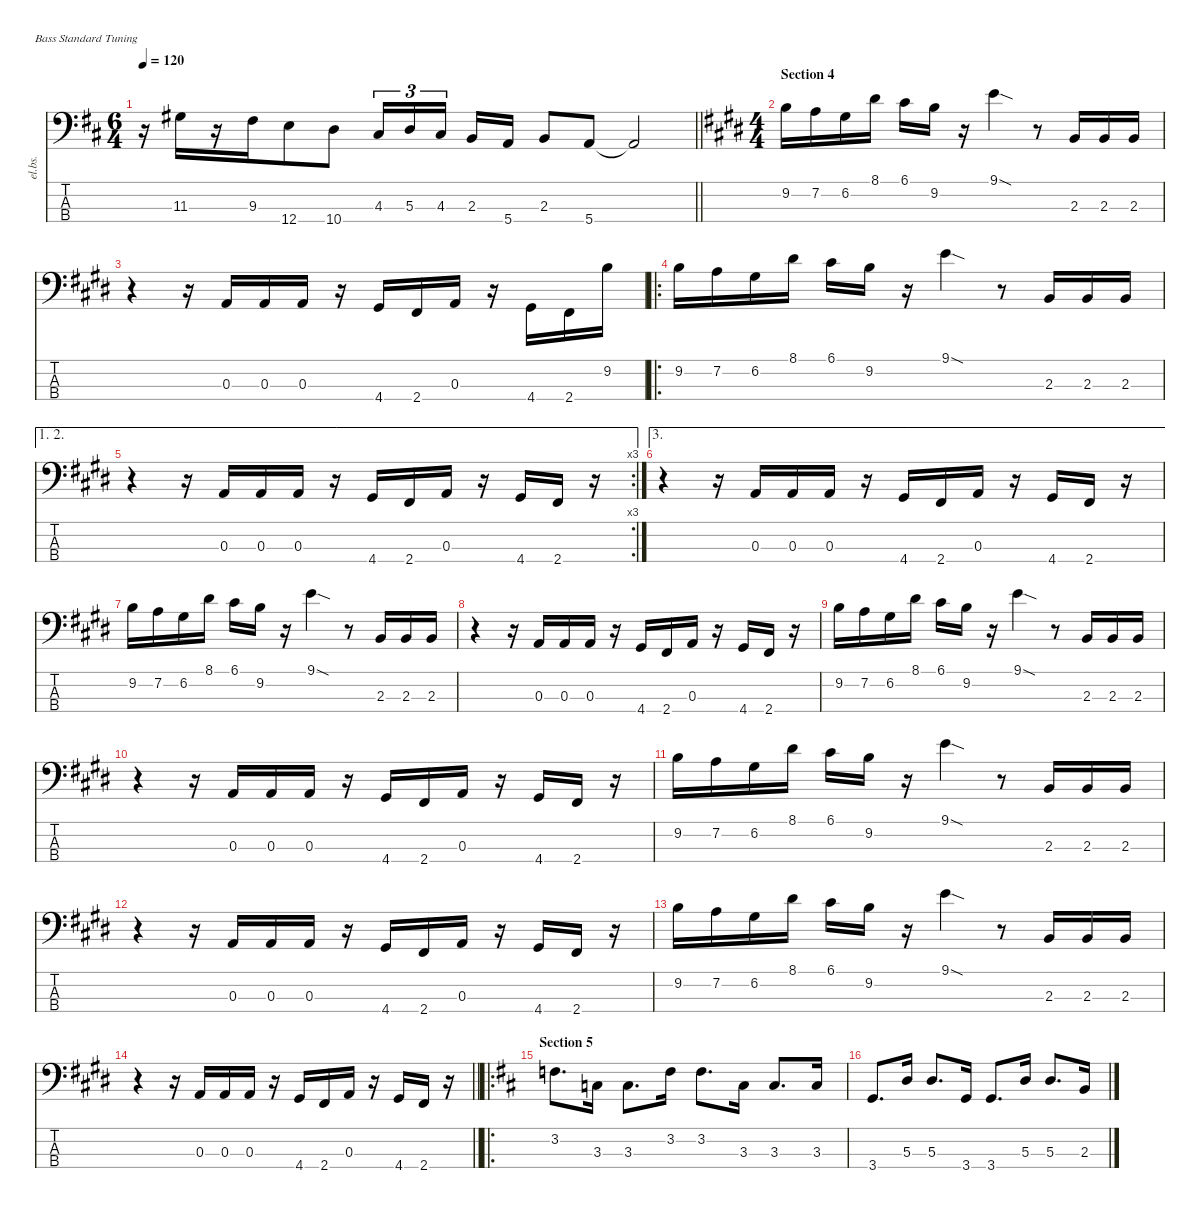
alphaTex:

\defaultSystemsLayout 4
\hideDynamics
\bracketExtendMode nobrackets
\otherSystemsTrackNameOrientation horizontal
\track ("Bass" "el.bs.") {instrument electricbassfinger}
\staff {score tabs}
\tuning (G2 D2 A1 E1)
\ts (6 4)
\beaming (8 6 6)
\tempo 120
\clef f4
\barLineRight lightlight
\ks d
r.16{dy f} 11.3{acc #}.16 r.16 9.3{acc #}.16 12.4{acc forcenatural}.8 10.4{acc forcenatural}.8 4.3{acc #}.16{tu (3 2)} 5.3{acc forcenatural}.16{tu (3 2)} 4.3{acc #}.16{tu (3 2)} 2.3{acc forcenatural}.16 5.4{acc forcenatural}.16 2.3{acc forcenatural}.8 5.4{acc forcenatural}.8 5.4{t acc forcenatural}.2 |
\ts (4 4)
\beaming (8 2 2 2 2)
\section ("" "Section 4")
\ks e
9.2{acc forcenatural}.16 7.2{acc forcenatural}.16 6.2{acc #}.16 8.1{acc #}.16 6.1{acc #}.16 9.2{acc forcenatural}.16 r.16 9.1{sod acc forcenatural}.4 r.8 2.3{acc forcenatural}.16 2.3{acc forcenatural}.16 2.3{acc forcenatural}.16 |
r.4 r.16 0.3{acc forcenatural}.16 0.3{acc forcenatural}.16 0.3{acc forcenatural}.16 r.16 4.4{acc #}.16 2.4{acc #}.16 0.3{acc forcenatural}.16 r.16 4.4{acc #}.16 2.4{acc #}.16 9.2{acc forcenatural}.16 |
\ro
9.2{acc forcenatural}.16 7.2{acc forcenatural}.16 6.2{acc #}.16 8.1{acc #}.16 6.1{acc #}.16 9.2{acc forcenatural}.16 r.16 9.1{sod acc forcenatural}.4 r.8 2.3{acc forcenatural}.16 2.3{acc forcenatural}.16 2.3{acc forcenatural}.16 |
\ae (1 2)
\rc 3
r.4 r.16 0.3{acc forcenatural}.16 0.3{acc forcenatural}.16 0.3{acc forcenatural}.16 r.16 4.4{acc #}.16 2.4{acc #}.16 0.3{acc forcenatural}.16 r.16 4.4{acc #}.16 2.4{acc #}.16 r.16 |
\ae 3
r.4 r.16 0.3{acc forcenatural}.16 0.3{acc forcenatural}.16 0.3{acc forcenatural}.16 r.16 4.4{acc #}.16 2.4{acc #}.16 0.3{acc forcenatural}.16 r.16 4.4{acc #}.16 2.4{acc #}.16 r.16 |
9.2{acc forcenatural}.16 7.2{acc forcenatural}.16 6.2{acc #}.16 8.1{acc #}.16 6.1{acc #}.16 9.2{acc forcenatural}.16 r.16 9.1{sod acc forcenatural}.4 r.8 2.3{acc forcenatural}.16 2.3{acc forcenatural}.16 2.3{acc forcenatural}.16 |
r.4 r.16 0.3{acc forcenatural}.16 0.3{acc forcenatural}.16 0.3{acc forcenatural}.16 r.16 4.4{acc #}.16 2.4{acc #}.16 0.3{acc forcenatural}.16 r.16 4.4{acc #}.16 2.4{acc #}.16 r.16 |
9.2{acc forcenatural}.16 7.2{acc forcenatural}.16 6.2{acc #}.16 8.1{acc #}.16 6.1{acc #}.16 9.2{acc forcenatural}.16 r.16 9.1{sod acc forcenatural}.4 r.8 2.3{acc forcenatural}.16 2.3{acc forcenatural}.16 2.3{acc forcenatural}.16 |
r.4 r.16 0.3{acc forcenatural}.16 0.3{acc forcenatural}.16 0.3{acc forcenatural}.16 r.16 4.4{acc #}.16 2.4{acc #}.16 0.3{acc forcenatural}.16 r.16 4.4{acc #}.16 2.4{acc #}.16 r.16 |
9.2{acc forcenatural}.16 7.2{acc forcenatural}.16 6.2{acc #}.16 8.1{acc #}.16 6.1{acc #}.16 9.2{acc forcenatural}.16 r.16 9.1{sod acc forcenatural}.4 r.8 2.3{acc forcenatural}.16 2.3{acc forcenatural}.16 2.3{acc forcenatural}.16 |
r.4 r.16 0.3{acc forcenatural}.16 0.3{acc forcenatural}.16 0.3{acc forcenatural}.16 r.16 4.4{acc #}.16 2.4{acc #}.16 0.3{acc forcenatural}.16 r.16 4.4{acc #}.16 2.4{acc #}.16 r.16 |
9.2{acc forcenatural}.16 7.2{acc forcenatural}.16 6.2{acc #}.16 8.1{acc #}.16 6.1{acc #}.16 9.2{acc forcenatural}.16 r.16 9.1{sod acc forcenatural}.4 r.8 2.3{acc forcenatural}.16 2.3{acc forcenatural}.16 2.3{acc forcenatural}.16 |
\barLineRight lightlight
r.4 r.16 0.3{acc forcenatural}.16 0.3{acc forcenatural}.16 0.3{acc forcenatural}.16 r.16 4.4{acc #}.16 2.4{acc #}.16 0.3{acc forcenatural}.16 r.16 4.4{acc #}.16 2.4{acc #}.16 r.16 |
\ro
\section ("" "Section 5")
\ks d
3.2{acc forcenatural}.8{d} 3.3{acc forcenatural}.16 3.3{acc forcenatural}.8{d} 3.2{acc forcenatural}.16 3.2{acc forcenatural}.8{d} 3.3{acc forcenatural}.16 3.3{acc forcenatural}.8{d} 3.3{acc forcenatural}.16 |
3.4{acc forcenatural}.8{d} 5.3{acc forcenatural}.16 5.3{acc forcenatural}.8{d} 3.4{acc forcenatural}.16 3.4{acc forcenatural}.8{d} 5.3{acc forcenatural}.16 5.3{acc forcenatural}.8{d} 2.3{acc forcenatural}.16
